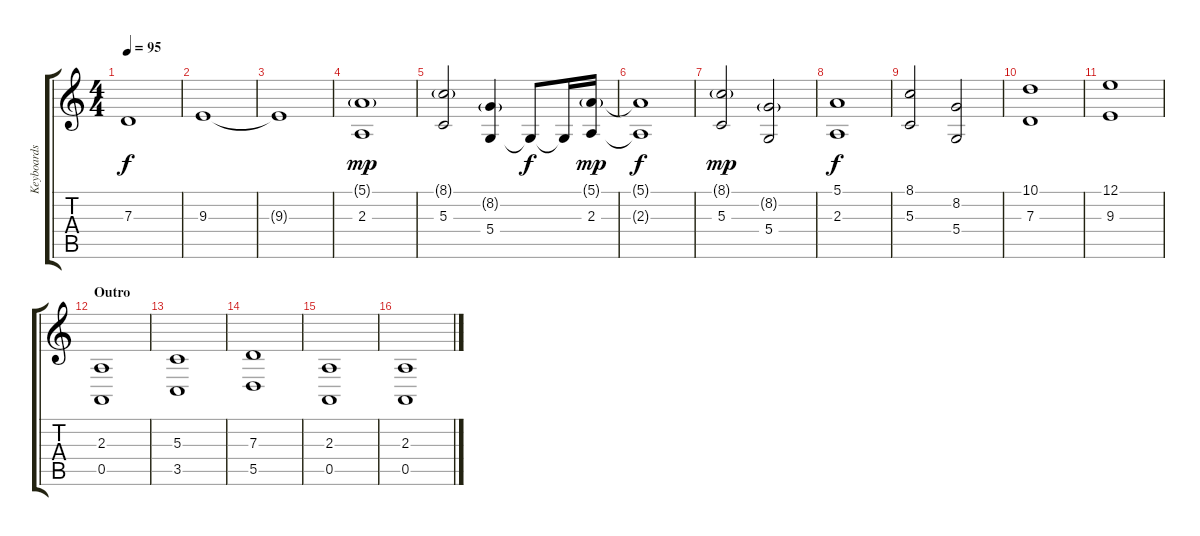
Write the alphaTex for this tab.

\track ("Keyboards 1" "Keyboards ") {instrument stringensemble1}
\staff {score tabs}
\tuning (E4 B3 G3 D3 A2 E2) {hide}
\ts (4 4)
\tempo 95
\clef g2
\ks c
7.3.1{dy f} |
9.3.1 |
9.3{t}.1 |
(5.1{g} 2.3).1{dy mp} |
(8.1{g} 5.3).2 (8.2{g} 5.4).4 5.4{t}.8{dy f} 5.4{t}.16 (5.1{g} 2.3).16{dy mp} |
(5.1{t} 2.3{t}).1{dy f} |
(8.1{g} 5.3).2{dy mp} (8.2{g} 5.4).2 |
(5.1 2.3).1{dy f} |
(8.1 5.3).2 (8.2 5.4).2 |
(10.1 7.3).1 |
(12.1 9.3).1 |
\section ("" "Outro")
(2.3 0.5).1 |
(5.3 3.5).1 |
(7.3 5.5).1 |
(2.3 0.5).1 |
(2.3 0.5).1
